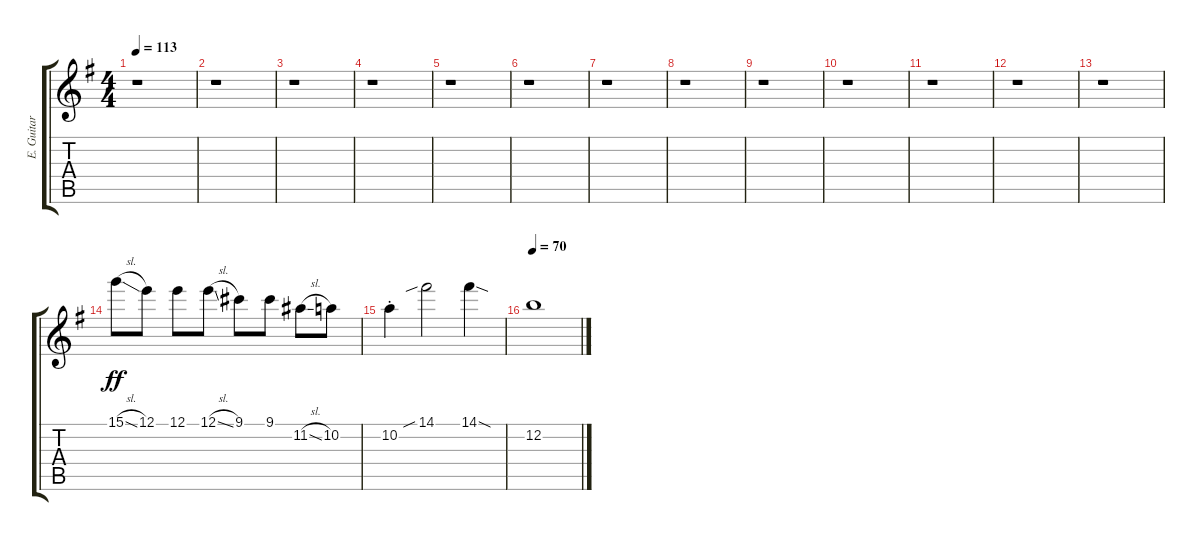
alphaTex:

\track ("E. Guitar II" "E. Guitar ") {instrument electricguitarjazz}
\staff {score tabs}
\tuning (E4 B3 G3 D3 A2 E2) {hide}
\ts (4 4)
\tempo 113
\clef g2
\ks g
r.1{dy ff} |
r.1 |
r.1 |
r.1 |
r.1 |
r.1 |
r.1 |
r.1 |
r.1 |
r.1 |
r.1 |
r.1 |
r.1 |
15.1{sl}.8 12.1.8 12.1.8 12.1{sl}.8 9.1.8 9.1.8 11.2{sl}.8 10.2.8 |
10.2{st}.4 14.1{sib}.2 14.1{sod}.4 |
\tempo 70
12.2.1
